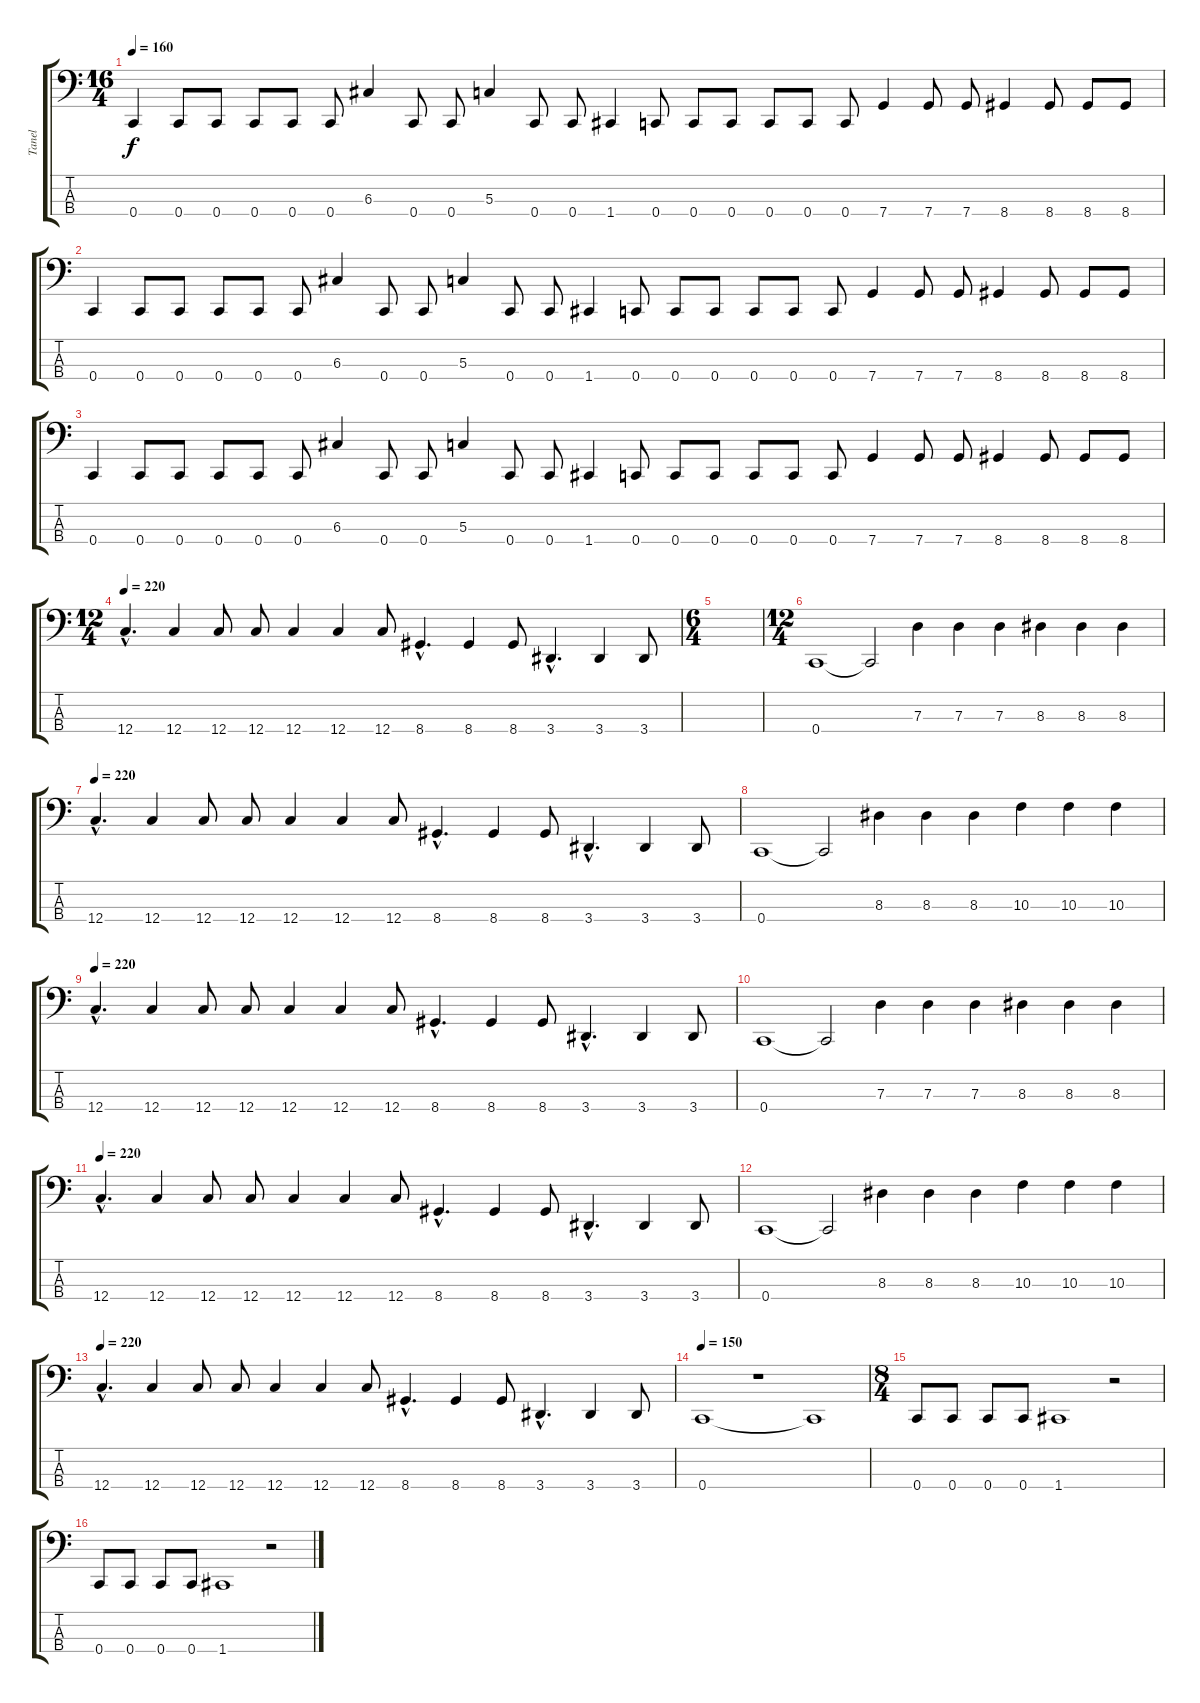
\track ("Tanel" "Tanel") {instrument electricbasspick}
\staff {score tabs}
\tuning (F2 C2 G1 C1) {hide}
\ts (16 4)
\tempo 160
\clef f4
\ks c
0.4.4{dy f} 0.4.8 0.4.8 0.4.8 0.4.8 0.4.8 6.3.4 0.4.8 0.4.8 5.3.4 0.4.8 0.4.8 1.4.4 0.4.8 0.4.8 0.4.8 0.4.8 0.4.8 0.4.8 7.4.4 7.4.8 7.4.8 8.4.4 8.4.8 8.4.8 8.4.8 |
0.4.4 0.4.8 0.4.8 0.4.8 0.4.8 0.4.8 6.3.4 0.4.8 0.4.8 5.3.4 0.4.8 0.4.8 1.4.4 0.4.8 0.4.8 0.4.8 0.4.8 0.4.8 0.4.8 7.4.4 7.4.8 7.4.8 8.4.4 8.4.8 8.4.8 8.4.8 |
0.4.4 0.4.8 0.4.8 0.4.8 0.4.8 0.4.8 6.3.4 0.4.8 0.4.8 5.3.4 0.4.8 0.4.8 1.4.4 0.4.8 0.4.8 0.4.8 0.4.8 0.4.8 0.4.8 7.4.4 7.4.8 7.4.8 8.4.4 8.4.8 8.4.8 8.4.8 |
\ts (12 4)
\tempo 220
12.4{hac}.4{d} 12.4.4 12.4.8 12.4.8 12.4.4 12.4.4 12.4.8 8.4{hac}.4{d} 8.4.4 8.4.8 3.4{hac}.4{d} 3.4.4 3.4.8 |
\ts (6 4)
|
\ts (12 4)
0.4.1 0.4{t}.2 7.3.4 7.3.4 7.3.4 8.3.4 8.3.4 8.3.4 |
\tempo 220
12.4{hac}.4{d} 12.4.4 12.4.8 12.4.8 12.4.4 12.4.4 12.4.8 8.4{hac}.4{d} 8.4.4 8.4.8 3.4{hac}.4{d} 3.4.4 3.4.8 |
0.4.1 0.4{t}.2 8.3.4 8.3.4 8.3.4 10.3.4 10.3.4 10.3.4 |
\tempo 220
12.4{hac}.4{d} 12.4.4 12.4.8 12.4.8 12.4.4 12.4.4 12.4.8 8.4{hac}.4{d} 8.4.4 8.4.8 3.4{hac}.4{d} 3.4.4 3.4.8 |
0.4.1 0.4{t}.2 7.3.4 7.3.4 7.3.4 8.3.4 8.3.4 8.3.4 |
\tempo 220
12.4{hac}.4{d} 12.4.4 12.4.8 12.4.8 12.4.4 12.4.4 12.4.8 8.4{hac}.4{d} 8.4.4 8.4.8 3.4{hac}.4{d} 3.4.4 3.4.8 |
0.4.1 0.4{t}.2 8.3.4 8.3.4 8.3.4 10.3.4 10.3.4 10.3.4 |
\tempo 220
12.4{hac}.4{d} 12.4.4 12.4.8 12.4.8 12.4.4 12.4.4 12.4.8 8.4{hac}.4{d} 8.4.4 8.4.8 3.4{hac}.4{d} 3.4.4 3.4.8 |
\tempo 150
0.4.1 r.1 0.4{t}.1 |
\ts (8 4)
0.4.8 0.4.8 0.4.8 0.4.8 1.4.1 r.2 |
0.4.8 0.4.8 0.4.8 0.4.8 1.4.1 r.2
